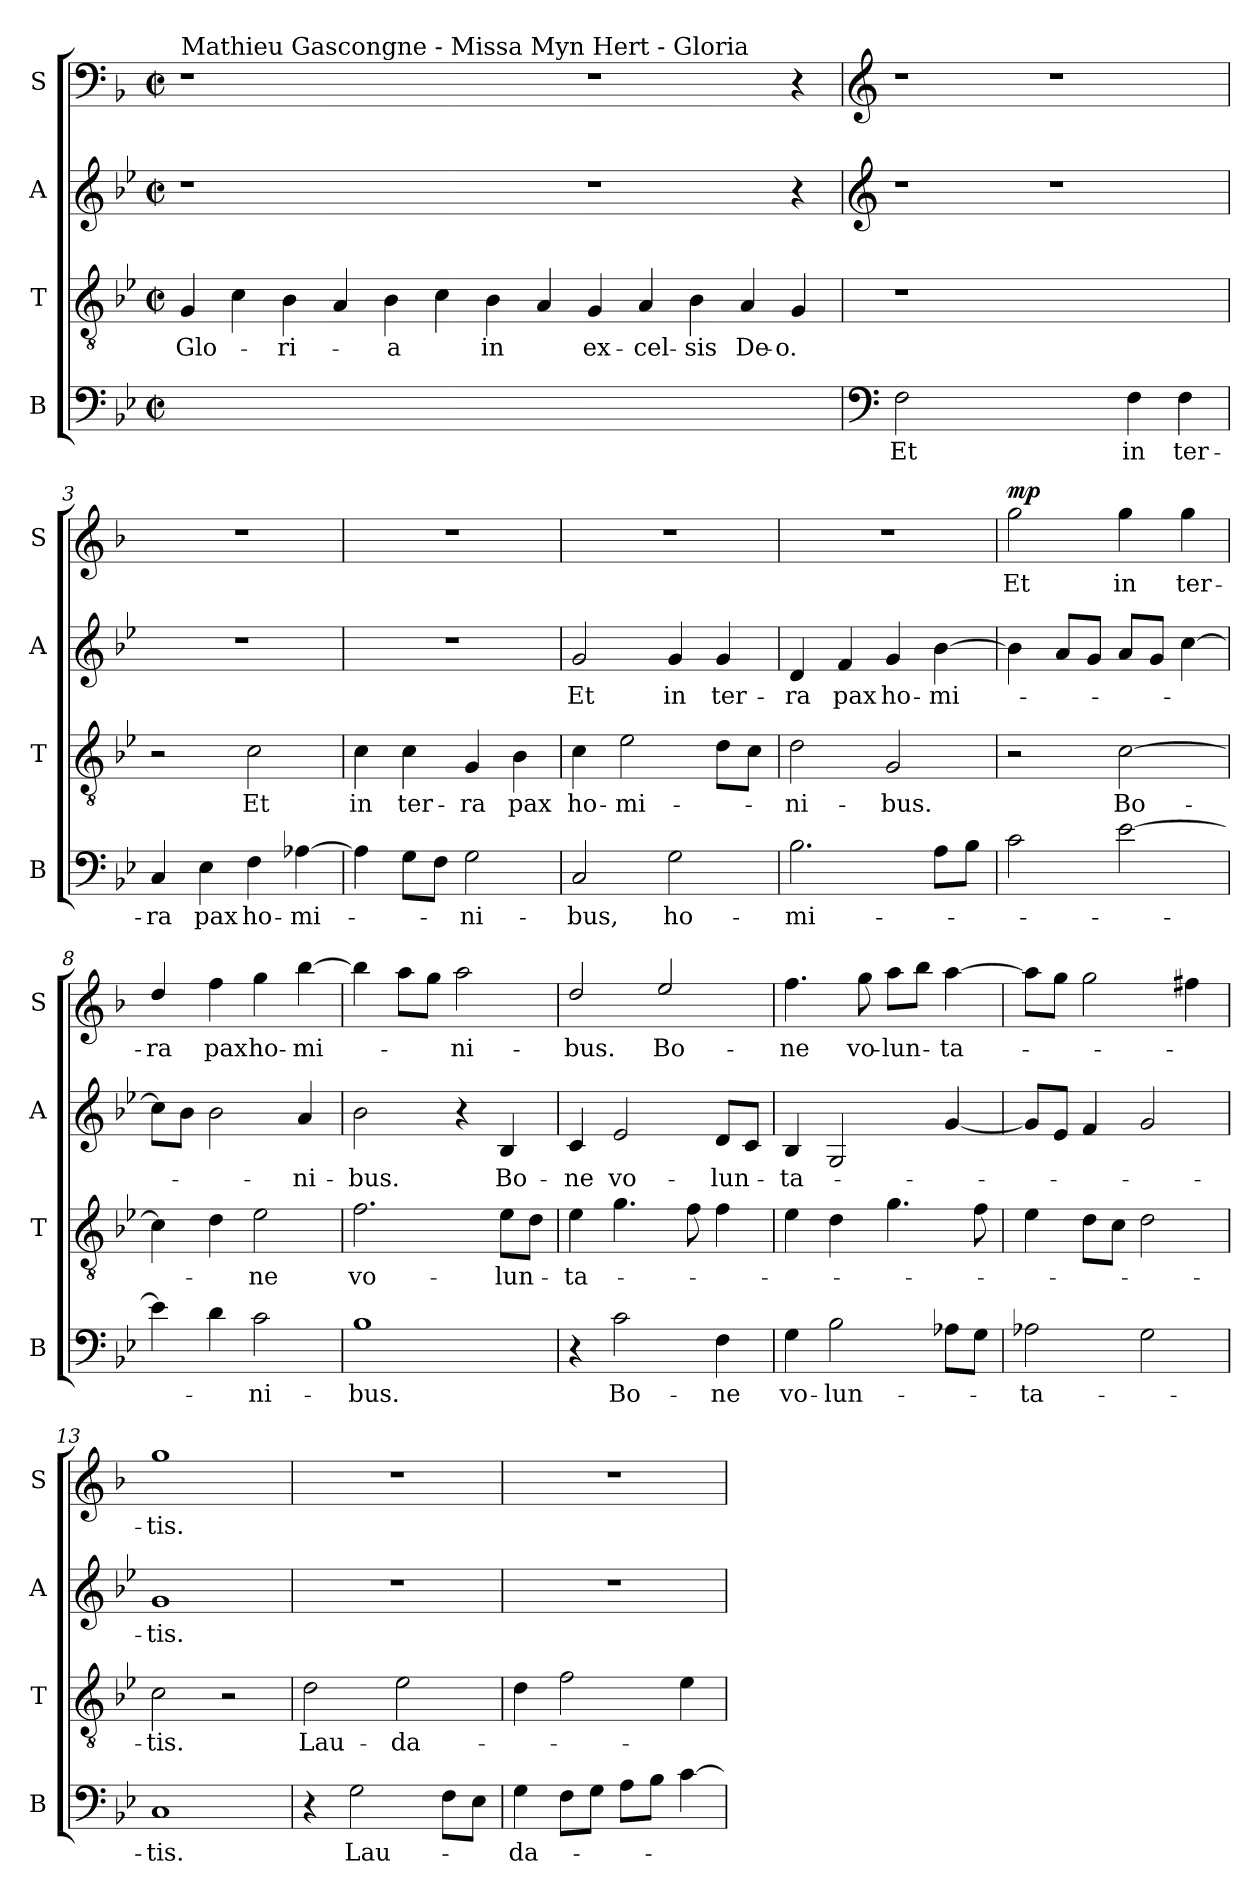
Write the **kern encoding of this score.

**kern	**text	**kern	**text	**kern	**text	**kern	**text	**dynam
*part4	*part4	*part3	*part3	*part2	*part2	*part1	*part1	*part1
*staff4	*staff4	*staff3	*staff3	*staff2	*staff2	*staff1	*staff1	*staff1
*I"B	*	*I"T	*	*I"A	*	*I"S	*	*
*I'B	*	*I'T	*	*I'A	*	*I'S	*	*
*clefF4	*	*clefGv2	*	*clefG2	*	*clefF4	*	*
*	*	*	*	*	*	*ITrd4c7	*	*
*k[b-e-]	*	*k[b-e-]	*	*k[b-e-]	*	*k[b-e-]	*	*
*B-:	*	*B-:	*	*B-:	*	*B-:	*	*
*M2/2	*	*M2/2	*	*M2/2	*	*M2/2	*	*
*met(c|)	*	*met(c|)	*	*met(c|)	*	*met(c|)	*	*
=1	=1	=1	=1	=1	=1	=1	=1	=1
!	!	!	!	!	!	!LO:TX:a:t=Mathieu Gascongne - Missa Myn Hert - Gloria	!	!
!	!	!	!LO:LY:b	!	!	!	!	!
1ryy	.	4G	Glo-	1r	.	1r	.	.
.	.	4c	.	.	.	.	.	.
!	!	!	!LO:LY:b	!	!	!	!	!
.	.	4B-	-ri-	.	.	.	.	.
.	.	4A	.	.	.	.	.	.
!	!	!	!LO:LY:b	!	!	!	!	!
1ryy	.	4B-	-a	1ryy	.	1ryy	.	.
.	.	4c	.	.	.	.	.	.
!	!	!	!LO:LY:b	!	!	!	!	!
.	.	4B-	in	.	.	.	.	.
.	.	4A	.	.	.	.	.	.
!	!	!	!LO:LY:b	!	!	!	!	!
1ryy	.	4G	ex-	1r	.	1r	.	.
!	!	!	!LO:LY:b	!	!	!	!	!
.	.	4A	-cel-	.	.	.	.	.
!	!	!	!LO:LY:b	!	!	!	!	!
.	.	4B-	-sis	.	.	.	.	.
!	!	!	!LO:LY:b	!	!	!	!	!
.	.	4A	De-	.	.	.	.	.
!	!	!	!LO:LY:b	!	!	!	!	!
4ryy	.	4G	-o.	4r	.	4r	.	.
!!LO:LB:g=z
=2	=2	=2	=2	=2	=2	=2	=2	=2
*clefF4	*	*	*	*clefG2	*	*clefG2	*	*
*	*	*	*	*	*	*MM100	*	*
!	!LO:LY:b	!	!	!	!	!	!	!
2F\	Et	1r	.	1r	.	1r	.	.
1ryy	.	.	.	.	.	.	.	.
.	.	1ryy	.	1r	.	1r	.	.
!	!LO:LY:b	!	!	!	!	!	!	!
4F\	in	.	.	.	.	.	.	.
!	!LO:LY:b	!	!	!	!	!	!	!
4F\	ter-	.	.	.	.	.	.	.
=3	=3	=3	=3	=3	=3	=3	=3	=3
!	!LO:LY:b	!	!	!	!	!	!	!
4C/	-ra	2r	.	1r	.	1r	.	.
!	!LO:LY:b	!	!	!	!	!	!	!
4E-\	pax	.	.	.	.	.	.	.
!	!LO:LY:b	!	!LO:LY:b	!	!	!	!	!
4F\	ho-	2c\	Et	.	.	.	.	.
!	!LO:LY:b	!	!	!	!	!	!	!
[4A-X\	-mi-	.	.	.	.	.	.	.
=4	=4	=4	=4	=4	=4	=4	=4	=4
!	!	!	!LO:LY:b	!	!	!	!	!
4A-\]	.	4c\	in	1r	.	1r	.	.
!	!	!	!LO:LY:b	!	!	!	!	!
8G\L	.	4c\	ter-	.	.	.	.	.
8F\J	.	.	.	.	.	.	.	.
!	!LO:LY:b	!	!LO:LY:b	!	!	!	!	!
2G\	-ni-	4G/	-ra	.	.	.	.	.
!	!	!	!LO:LY:b	!	!	!	!	!
.	.	4B-\	pax	.	.	.	.	.
=5	=5	=5	=5	=5	=5	=5	=5	=5
!	!LO:LY:b	!	!LO:LY:b	!	!LO:LY:b	!	!	!
2C/	-bus,	4c\	ho-	2g/	Et	1r	.	.
!	!	!	!LO:LY:b	!	!	!	!	!
.	.	2e-\	-mi-	.	.	.	.	.
!	!LO:LY:b	!	!	!	!LO:LY:b	!	!	!
2G\	ho-	.	.	4g/	in	.	.	.
!	!	!	!	!	!LO:LY:b	!	!	!
.	.	8d\L	.	4g/	ter-	.	.	.
.	.	8c\J	.	.	.	.	.	.
=6	=6	=6	=6	=6	=6	=6	=6	=6
!	!LO:LY:b	!	!LO:LY:b	!	!LO:LY:b	!	!	!
2.B-\	-mi-	2d\	-ni-	4d/	-ra	1r	.	.
!	!	!	!	!	!LO:LY:b	!	!	!
.	.	.	.	4f/	pax	.	.	.
!	!	!	!LO:LY:b	!	!LO:LY:b	!	!	!
.	.	2G/	-bus.	4g/	ho-	.	.	.
!	!	!	!	!	!LO:LY:b	!	!	!
8A\L	.	.	.	[4b-\	-mi-	.	.	.
8B-\J	.	.	.	.	.	.	.	.
!!LO:LB:g=z
=7	=7	=7	=7	=7	=7	=7	=7	=7
!	!	!	!	!	!	!	!LO:LY:b	!LO:DY:b
2c\	.	2r	.	4b-\]	.	2cc\	Et	mp
.	.	.	.	8a/L	.	.	.	.
.	.	.	.	8g/J	.	.	.	.
!	!	!	!LO:LY:b	!	!	!	!LO:LY:b	!
[2e-\	.	[2c\	Bo-	8a/L	.	4cc\	in	.
.	.	.	.	8g/J	.	.	.	.
!	!	!	!	!	!	!	!LO:LY:b	!
.	.	.	.	[4cc\	.	4cc\	ter-	.
=8	=8	=8	=8	=8	=8	=8	=8	=8
!	!	!	!	!	!	!	!LO:LY:b	!
4e-\]	.	4c\]	.	8cc\L]	.	4g/	-ra	.
.	.	.	.	8b-\J	.	.	.	.
!	!	!	!	!	!	!	!LO:LY:b	!
4d\	.	4d\	.	2b-\	.	4b-\	pax	.
!	!LO:LY:b	!	!LO:LY:b	!	!	!	!LO:LY:b	!
2c\	-ni-	2e-\	-ne	.	.	4cc\	ho-	.
!	!	!	!	!	!LO:LY:b	!	!LO:LY:b	!
.	.	.	.	4a/	-ni-	[4ee-\	-mi-	.
=9	=9	=9	=9	=9	=9	=9	=9	=9
!	!LO:LY:b	!	!LO:LY:b	!	!LO:LY:b	!	!	!
1B-	-bus.	2.f\	vo-	2b-\	-bus.	4ee-\]	.	.
.	.	.	.	.	.	8dd\L	.	.
.	.	.	.	.	.	8cc\J	.	.
!	!	!	!	!	!	!	!LO:LY:b	!
.	.	.	.	4r	.	2dd\	-ni-	.
!	!	!	!LO:LY:b	!	!LO:LY:b	!	!	!
.	.	8e-\L	-lun-	4B-/	Bo-	.	.	.
.	.	8d\J	.	.	.	.	.	.
=10	=10	=10	=10	=10	=10	=10	=10	=10
!	!	!	!LO:LY:b	!	!LO:LY:b	!	!LO:LY:b	!
4r	.	4e-\	-ta-	4c/	-ne	2g/	-bus.	.
!	!LO:LY:b	!	!	!	!LO:LY:b	!	!	!
2c\	Bo-	4.g\	.	2e-/	vo-	.	.	.
!	!	!	!	!	!	!	!LO:LY:b	!
.	.	.	.	.	.	2a/	Bo-	.
.	.	8f\	.	.	.	.	.	.
!	!LO:LY:b	!	!	!	!LO:LY:b	!	!	!
4F\	-ne	4f\	.	8d/L	-lun-	.	.	.
.	.	.	.	8c/J	.	.	.	.
=11	=11	=11	=11	=11	=11	=11	=11	=11
!	!LO:LY:b	!	!	!	!LO:LY:b	!	!LO:LY:b	!
4G\	vo-	4e-\	.	4B-/	-ta-	4.b-\	-ne	.
!	!LO:LY:b	!	!	!	!	!	!	!
2B-\	-lun-	4d\	.	2G/	.	.	.	.
!	!	!	!	!	!	!	!LO:LY:b	!
.	.	.	.	.	.	8cc\	vo-	.
!	!	!	!	!	!	!	!LO:LY:b	!
.	.	4.g\	.	.	.	8dd\L	-lun-	.
.	.	.	.	.	.	8ee-\J	.	.
!	!	!	!	!	!	!	!LO:LY:b	!
8A-X\L	.	.	.	[4g/	.	[4dd\	-ta-	.
8G\J	.	8f\	.	.	.	.	.	.
=12	=12	=12	=12	=12	=12	=12	=12	=12
!	!LO:LY:b	!	!	!	!	!	!	!
2A-X\	-ta-	4e-\	.	8g/L]	.	8dd\L]	.	.
.	.	.	.	8e-/J	.	8cc\J	.	.
.	.	8d\L	.	4f/	.	2cc\	.	.
.	.	8c\J	.	.	.	.	.	.
2G\	.	2d\	.	2g/	.	.	.	.
.	.	.	.	.	.	4bn\	.	.
!!LO:LB:g=z
=13	=13	=13	=13	=13	=13	=13	=13	=13
!	!LO:LY:b	!	!LO:LY:b	!	!LO:LY:b	!	!LO:LY:b	!
1C	-tis.	2c\	-tis.	1g	-tis.	1cc	-tis.	.
.	.	2r	.	.	.	.	.	.
=14	=14	=14	=14	=14	=14	=14	=14	=14
!	!	!	!LO:LY:b	!	!	!	!	!
4r	.	2d\	Lau-	1r	.	1r	.	.
!	!LO:LY:b	!	!	!	!	!	!	!
2G\	Lau-	.	.	.	.	.	.	.
!	!	!	!LO:LY:b	!	!	!	!	!
.	.	2e-\	-da-	.	.	.	.	.
8F\L	.	.	.	.	.	.	.	.
8E-\J	.	.	.	.	.	.	.	.
=15	=15	=15	=15	=15	=15	=15	=15	=15
!	!LO:LY:b	!	!	!	!	!	!	!
4G\	-da-	4d\	.	1r	.	1r	.	.
8F\L	.	2f\	.	.	.	.	.	.
8G\J	.	.	.	.	.	.	.	.
8A\L	.	.	.	.	.	.	.	.
8B-\J	.	.	.	.	.	.	.	.
[4c\	.	4e-\	.	.	.	.	.	.
=	=	=	=	=	=	=	=	=
*-	*-	*-	*-	*-	*-	*-	*-	*-
